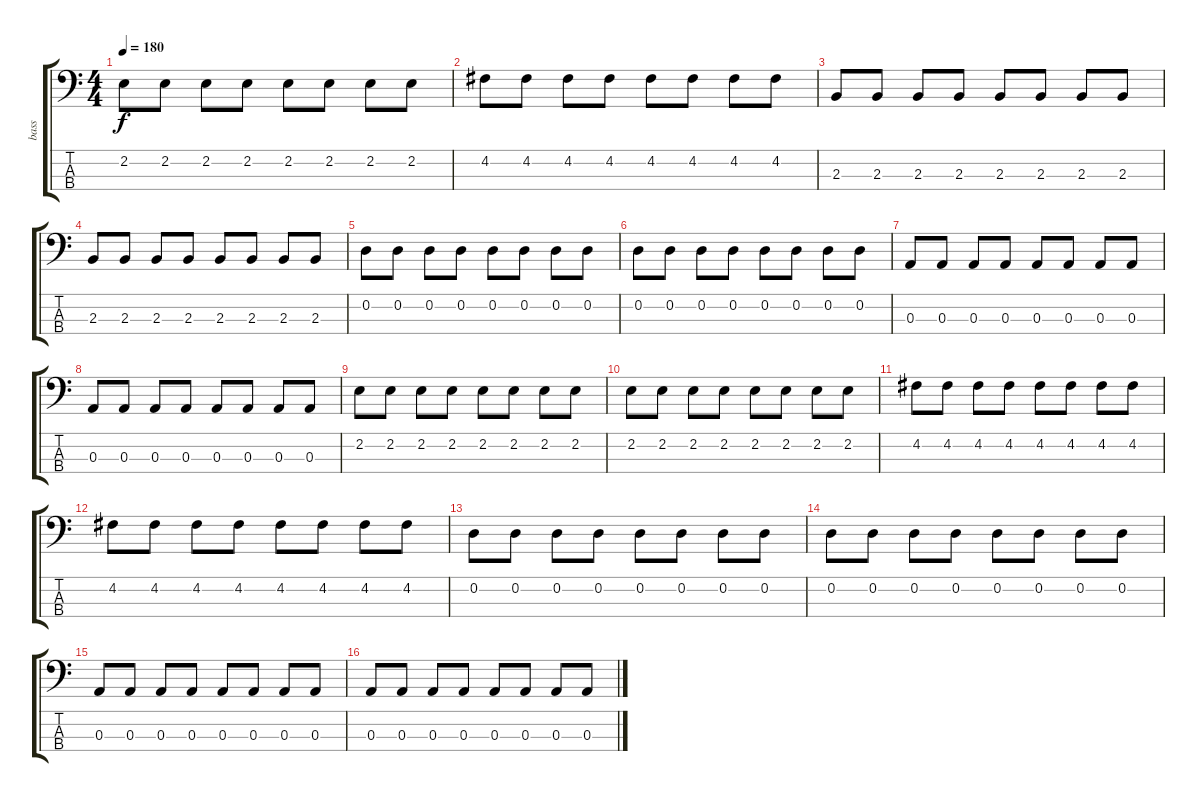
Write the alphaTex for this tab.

\track ("bass" "bass") {instrument electricbassfinger}
\staff {score tabs}
\tuning (G2 D2 A1 E1) {hide}
\ts (4 4)
\tempo 180
\clef f4
\ks c
2.2.8{dy f} 2.2.8 2.2.8 2.2.8 2.2.8 2.2.8 2.2.8 2.2.8 |
4.2.8 4.2.8 4.2.8 4.2.8 4.2.8 4.2.8 4.2.8 4.2.8 |
2.3.8 2.3.8 2.3.8 2.3.8 2.3.8 2.3.8 2.3.8 2.3.8 |
2.3.8 2.3.8 2.3.8 2.3.8 2.3.8 2.3.8 2.3.8 2.3.8 |
0.2.8 0.2.8 0.2.8 0.2.8 0.2.8 0.2.8 0.2.8 0.2.8 |
0.2.8 0.2.8 0.2.8 0.2.8 0.2.8 0.2.8 0.2.8 0.2.8 |
0.3.8 0.3.8 0.3.8 0.3.8 0.3.8 0.3.8 0.3.8 0.3.8 |
0.3.8 0.3.8 0.3.8 0.3.8 0.3.8 0.3.8 0.3.8 0.3.8 |
2.2.8 2.2.8 2.2.8 2.2.8 2.2.8 2.2.8 2.2.8 2.2.8 |
2.2.8 2.2.8 2.2.8 2.2.8 2.2.8 2.2.8 2.2.8 2.2.8 |
4.2.8 4.2.8 4.2.8 4.2.8 4.2.8 4.2.8 4.2.8 4.2.8 |
4.2.8 4.2.8 4.2.8 4.2.8 4.2.8 4.2.8 4.2.8 4.2.8 |
0.2.8 0.2.8 0.2.8 0.2.8 0.2.8 0.2.8 0.2.8 0.2.8 |
0.2.8 0.2.8 0.2.8 0.2.8 0.2.8 0.2.8 0.2.8 0.2.8 |
0.3.8 0.3.8 0.3.8 0.3.8 0.3.8 0.3.8 0.3.8 0.3.8 |
0.3.8 0.3.8 0.3.8 0.3.8 0.3.8 0.3.8 0.3.8 0.3.8
